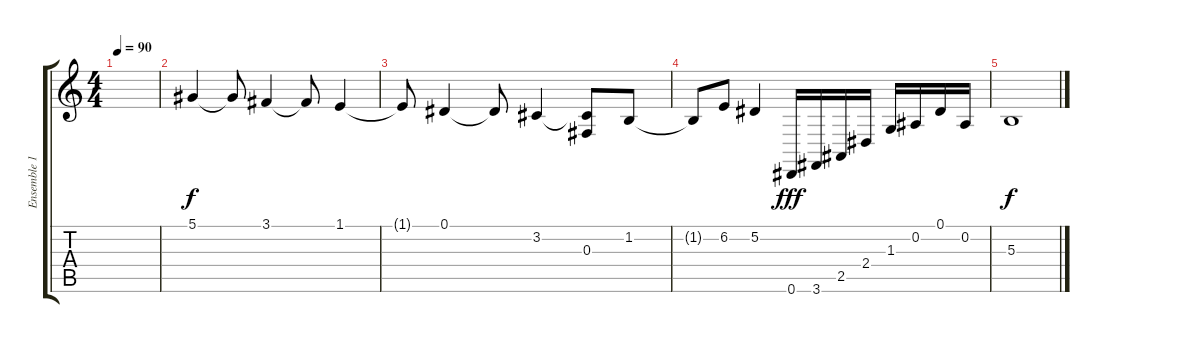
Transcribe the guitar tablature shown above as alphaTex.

\track ("Ensemble 1" "Ensemble 1") {instrument stringensemble1}
\staff {score tabs}
\tuning (Eb4 Bb3 Gb3 Db3 Ab2 Eb2) {hide}
\ts (4 4)
\tempo 90
\clef g2
\ks c
|
5.1.4 5.1{t}.8 3.1.4 3.1{t}.8 1.1.4 |
1.1{t}.8 0.1.4 0.1{t}.8 3.2.4 (3.2{t} 0.3).8 1.2.8 |
1.2{t}.8 6.2.8 5.2.4 0.6.16{dy fff} 3.6.16 2.5.16 2.4.16 1.3.16 0.2.16 0.1.16 0.2.16 |
5.3.1{dy f}
